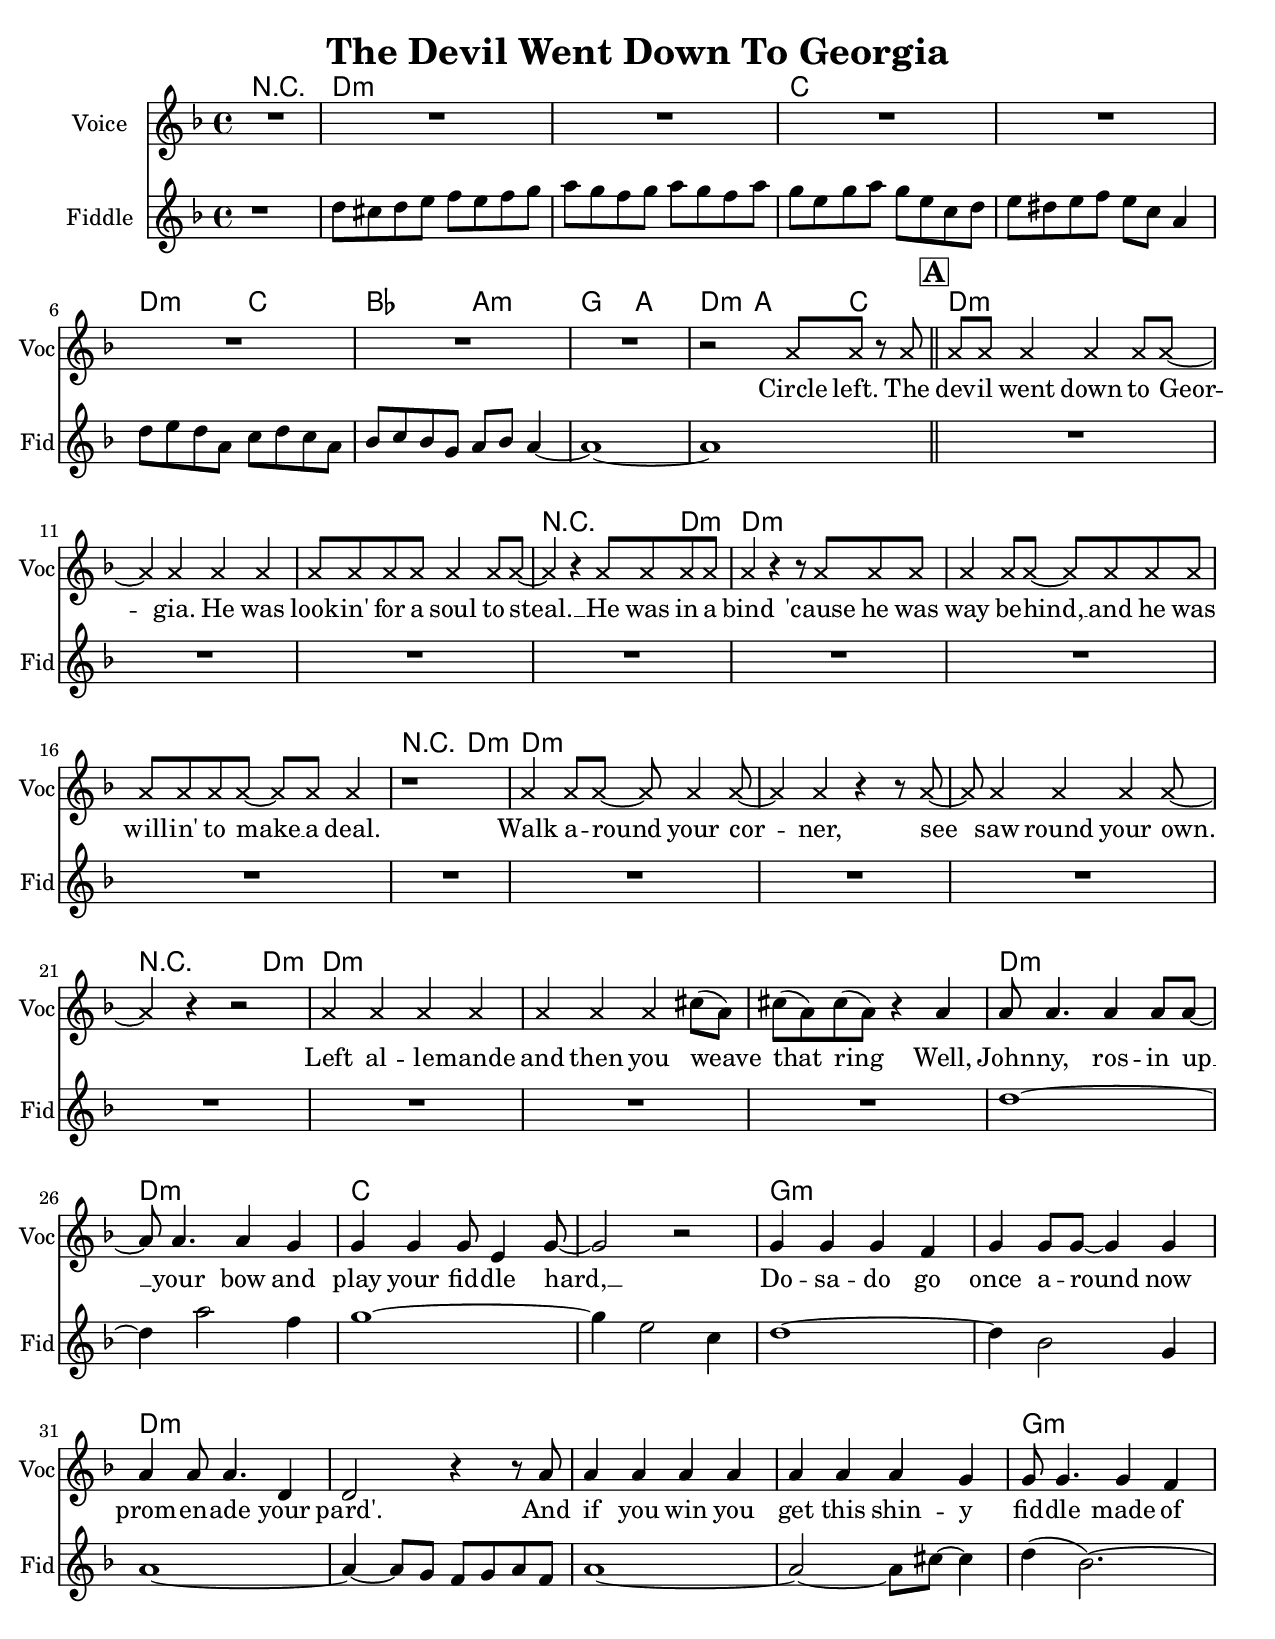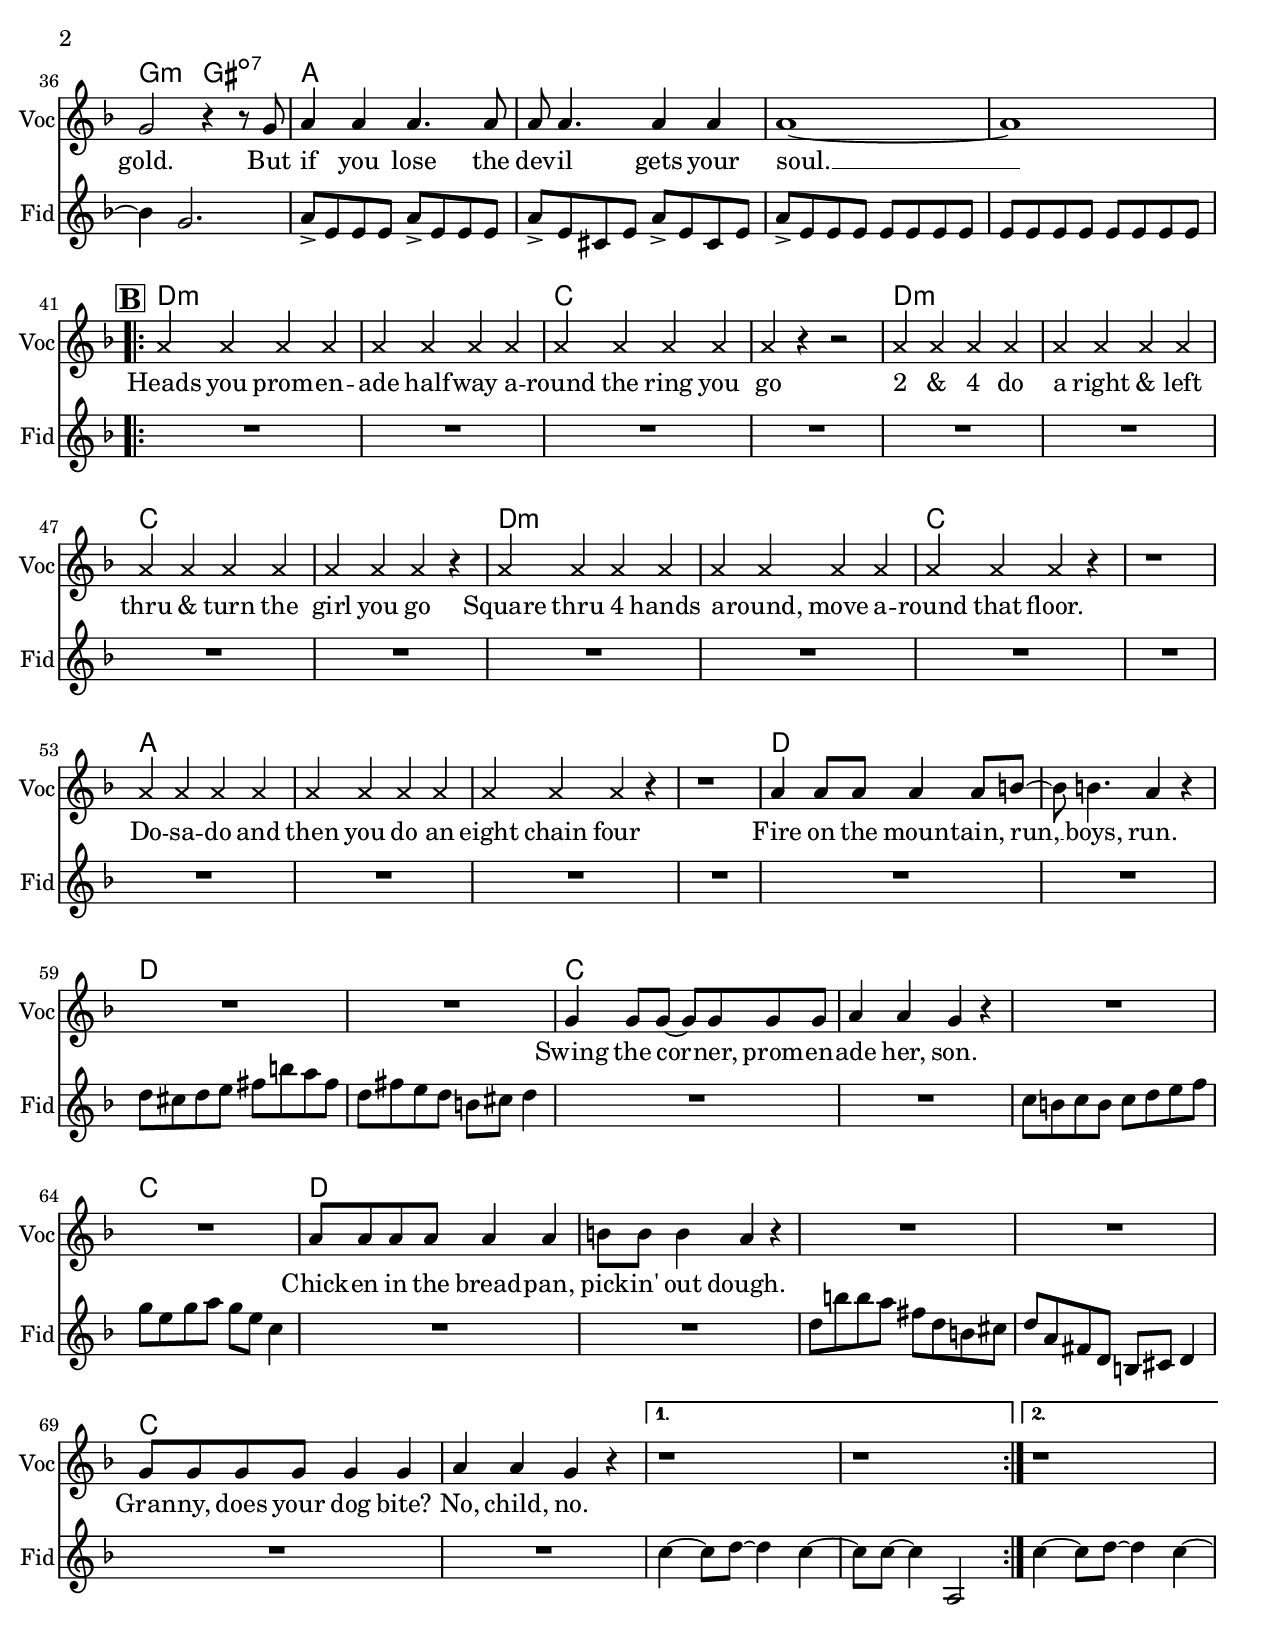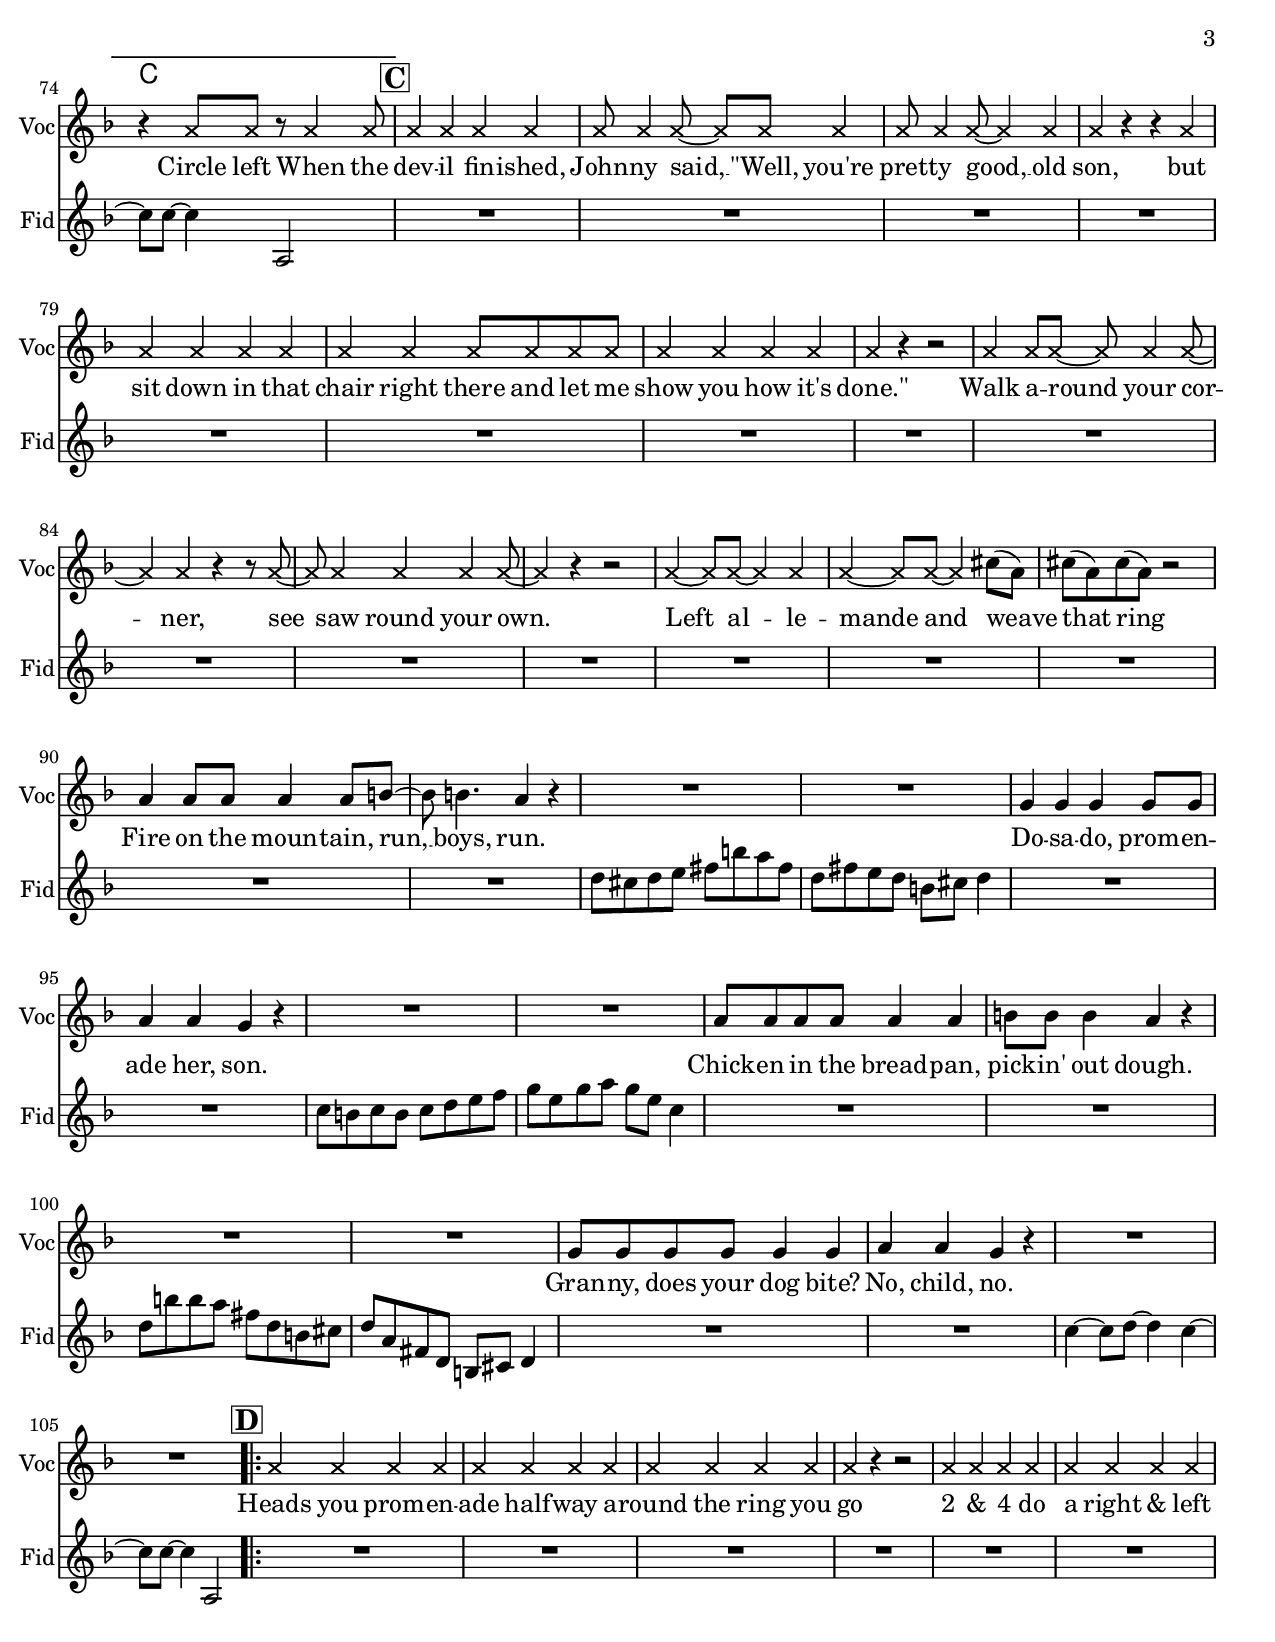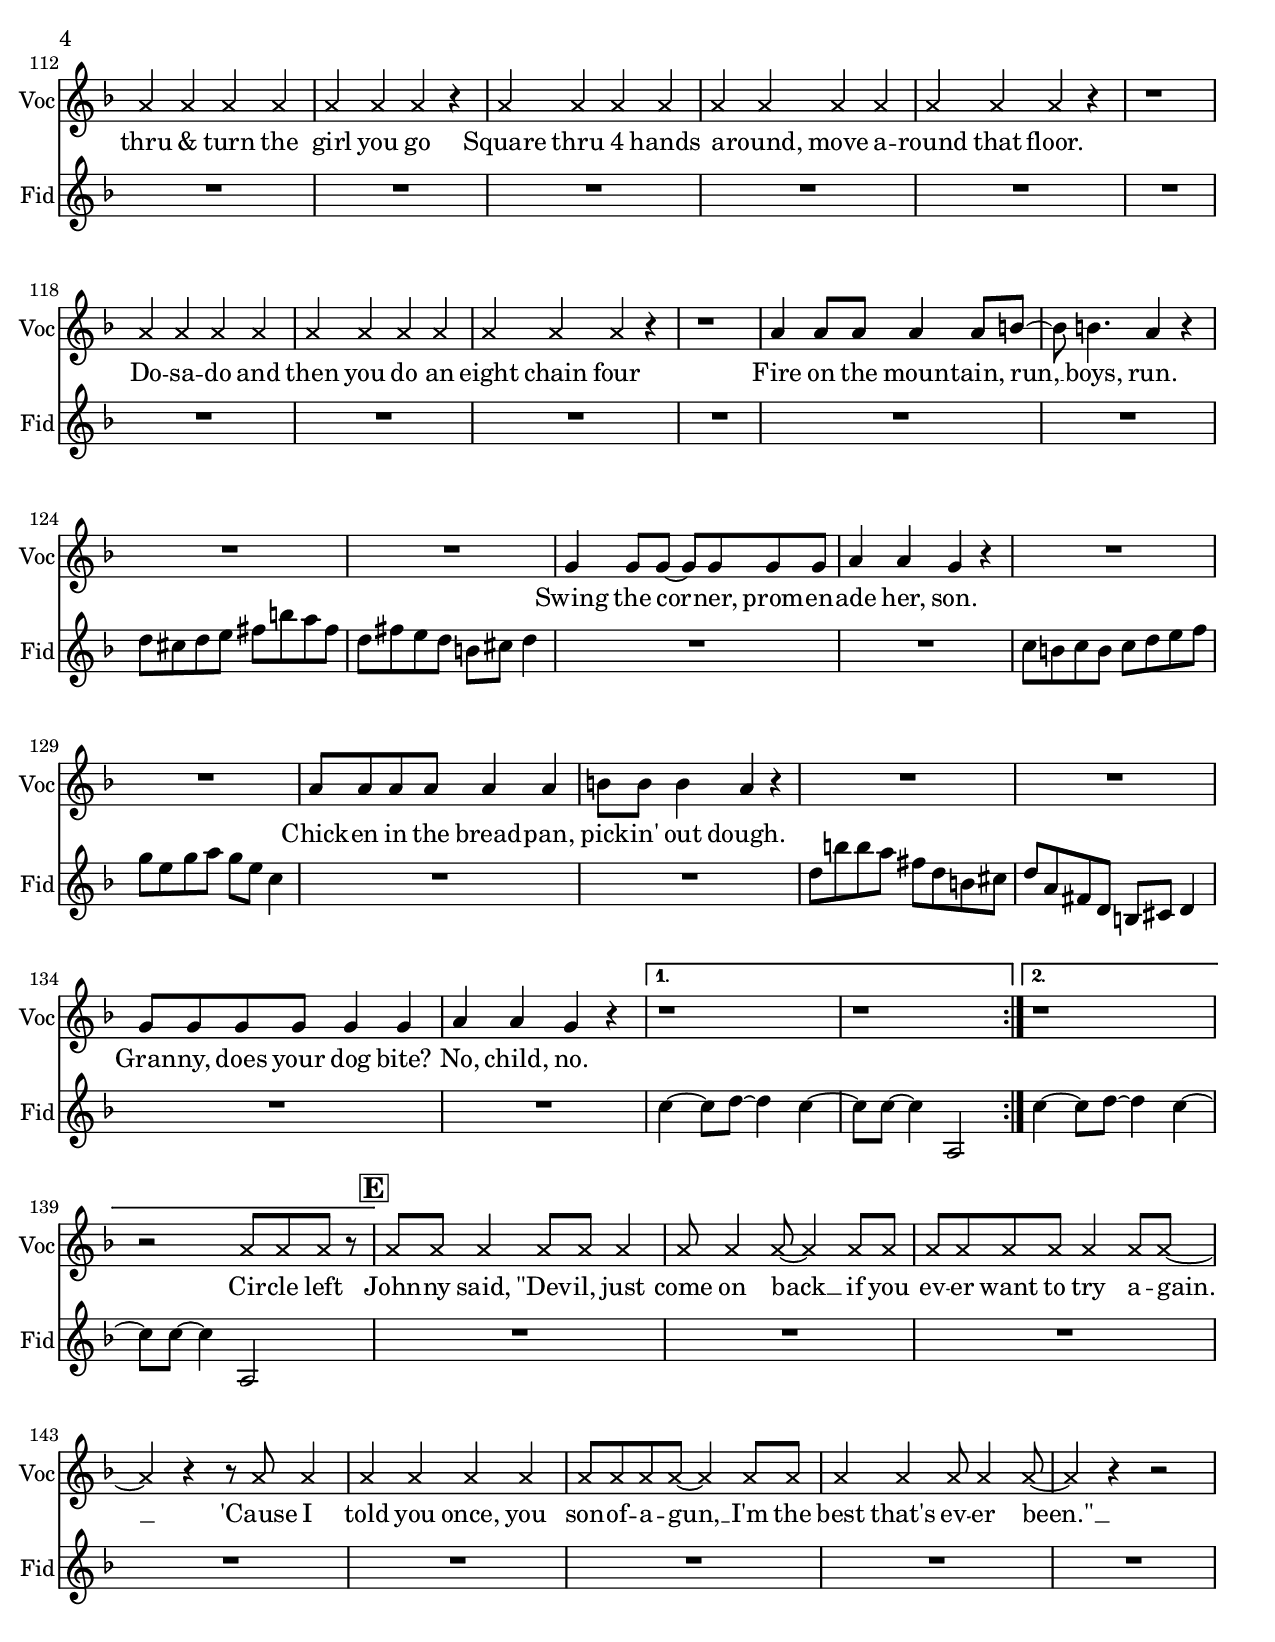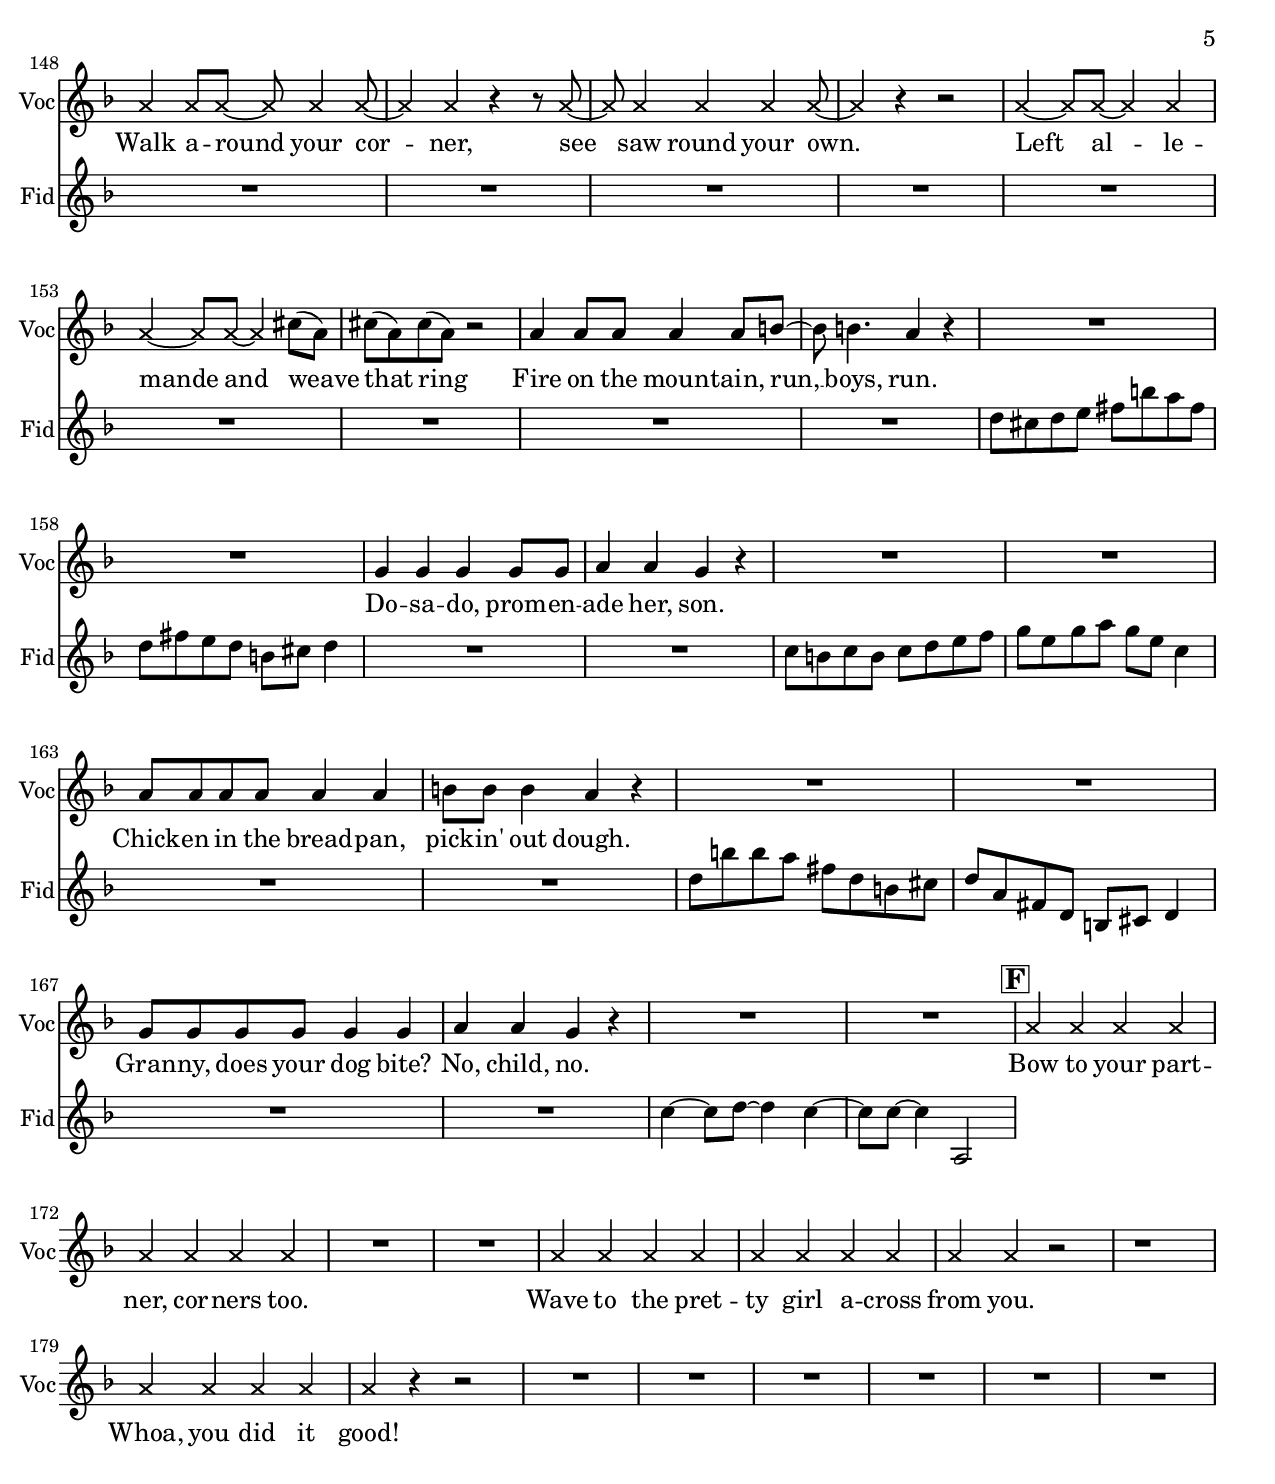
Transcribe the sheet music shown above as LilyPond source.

\version "2.6.3"
\header {
  title = "The Devil Went Down To Georgia"
  meter = 132
}
#(set-default-paper-size "letter")

% 105 measures = 204 seconds = 1.943 s/measure (measure=4 beats) = 123 bpm
% 7:41=461 seconds = 9 + (32 * 7) + 8 = 241 measures = 125.5 bpm

% drums (4 equal beats) 0-2.2s   1 measure
% intro (2.2-17.5)               8 measures
% opener (17.5s)                32 measures
%   steal 24     4 measures
%   deal 31      8 measures
%   left 40      8 measures
%   well johnny.. (48s) 8 measures
% figure (1:19)                 32 measures
%   square thru 1:35
%   1:42 dosado
%   1:51 fire
%   2:06 chicken
%   2:14 granny  8 measures
% figure 2:22                   32 measures
%   2:53 fire
% middle break (3:24)
%   3:56 fire

% KEY CHANGES from d minor to d major between "fire on the mountain" and
% "granny does your dog bite" (also for "but if you lose the devil gets
% your soul") but we're going to keep the key signature as d minor to
% reduce the reader's confusion.

melodyfigure = \relative c'' {
  \override NoteHead #'style = #'cross
  a4 a a a | a a a a | a a a a | a r4 r2 | % XXX FIXME
  a4 a a a | a a a a | a a a a | a a a r4 | % XXX FIXME
  a4 a a a | a a a a | a a a r4 | r1 | % XXX FIXME
  a4 a a a | a a a a | a a a r4 | r1 | % XXX FIXME
  \revert NoteHead #'style 
% chorus
  a4 a8 a8 a4 a8 b~ | b b4. a4 r4 | R1*2 |
  g4 g8 g8 ~ g8 g8 g8 g | a4 a g r4 | R1*2 |
  a8 a a a a4 a4 | b8 b b4 a4 r4 | R1*2 |
  g8 g g g g4 g | a4 a g r4 | % skip last two measures (pickup)
}
melody = \relative c'' {
  \key d \minor
  \set Score.markFormatter = #format-mark-box-letters
  
  R1 | % first measure: 4 drum beats
  R1*7 | % intro
  \override NoteHead #'style = #'cross
  r2 a8 a r8 a | % pickup measure
% OPENER
  \bar "||" \mark\default
  a8 a a4 a4 a8 a ~ | a4 a a a | a8 a a a a4 a8 a ~ | a4 r4 a8 a a a |
  a4 r4 r8 a8 a a | a4 a8 a ~ a a a a | a a a a ~ a a a4 | r1 |
  a4 a8 a ~ a a4 a8 ~ | a4 a4 r4 r8 a8 ~ | a8 a4 a4 a4 a8 ~ | a4 r4 r2 |
  a4 a a a | a a a \revert NoteHead #'style cis8(a) | cis8(a) cis(a) r4 a4 |

% chorus
  a8 a4. a4 a8 a ~ | a8 a4. a4 g | g g g8 e4 g8 ~ | g2 r2 |
  g4 g g f | g g8 g ~ g4 g | a4 a8 a4. d,4 | d2 r4 r8 a'8 |
  a4 a a a | a a a g | g8 g4. g4 f | g2 r4 r8 g8 |
  a4 a a4. a8 | a8 a4. a4 a | a1 ~ | a1 |

% FIGURE
  \repeat volta 2 { \mark\default
    \melodyfigure
  }
  \alternative {
    { r1 r1 }
    { \override NoteHead #'style = #'cross
      r1 r4 a8 a r8 a4 a8
      \revert NoteHead #'style
    }
  }

% MIDDLE BREAK
  \mark\default
  \override NoteHead #'style = #'cross
  a4 a a a | a8 a4 a8 ~ a a a4 | a8 a4 a8 ~ a4 a | a r4 r4 a |
  a4 a a a | a a a8 a a a | a4 a a a | a r4 r2 |
  a4 a8 a ~ a a4 a8 ~ | a4 a4 r4 r8 a8 ~ | a8 a4 a4 a4 a8 ~ | a4 r4 r2 |
  a4 ~ a8 a8 ~ a4 a | a ~ a8 a ~ a4 \revert NoteHead #'style cis8(a) | cis8(a) cis(a) r2 |

% chorus
  a4 a8 a8 a4 a8 b~ | b b4. a4 r4 | R1*2 |
  g4 g g g8 g | a4 a g r4 | R1*2 |
  a8 a a a a4 a4 | b8 b b4 a4 r4 | R1*2 |
  g8 g g g g4 g | a4 a g r4 | R1*2 |

% FIGURE
  \repeat volta 2 { \mark\default
    \melodyfigure
  }
  \alternative {
    { r1 r1 }
    { \override NoteHead #'style = #'cross
      r1 r2 a8 a a r8
      \revert NoteHead #'style
    }
  }

% CLOSER
  \mark\default
  \override NoteHead #'style = #'cross
  a8 a a4 a8 a a4 | a8 a4 a8 ~ a4 a8 a | a8 a a a a4 a8 a ~ | a4 r4 r8 a8 a4 |
  a4 a a a | a8 a a a ~ a4 a8 a | a4 a a8 a4 a8 ~ | a4 r4 r2 |
  a4 a8 a ~ a a4 a8 ~ | a4 a4 r4 r8 a8 ~ | a8 a4 a4 a4 a8 ~ | a4 r4 r2 |
  a4 ~ a8 a8 ~ a4 a | a4 ~ a8 a8 ~ a4 \revert NoteHead #'style cis8(a) | cis8(a) cis(a) r2 |
  % chorus
  a4 a8 a8 a4 a8 b~ | b b4. a4 r4 | R1*2 |
  g4 g g g8 g | a4 a g r4 | R1*2 |
  a8 a a a a4 a4 | b8 b b4 a4 r4 | R1*2 |
  g8 g g g g4 g | a4 a g r4 | R1*2 |

% TAG
  \mark\default
  \override NoteHead #'style = #'cross
  a4 a a a | a a a a | R1*2 | %% FIX ME
  a4 a a a | a a a a | a a r2 | r1 | %% FIX ME
  a4 a a a | a r4 r2 | R1*2 | %% FIXME
  R1*4
}


opener = \lyricmode { % 32 measures
  Circle left.
  The | dev -- il went down to Geor -- gia.
  He was | look -- in' for a soul to steal. __ %4
  He was in a | bind 'cause he was way be -- hind, __
  and he was will -- in' to make __ a deal. | %4
  Walk a -- round your cor -- ner, see saw round your own. | %4
  Left al -- le -- mande and then you weave that ring %4
% chorus
  Well, | John -- ny, ros -- in up __ your bow and play your fid -- dle hard, __
  Do -- sa -- do go once a -- round now prom -- en -- ade your pard'. %4
  And if you win you get this shin -- y fid -- dle made of gold. %4
  But if you lose the dev -- il gets your soul. __ %4
}

figure = \lyricmode { % 32 measures
  Heads you prom -- en -- ade half -- way a -- round the ring you go
  "2" "&" "4" do a right "&" left thru "&" turn the girl you go
  Square thru "4" hands a -- round, move a -- round that floor.
  Do -- sa -- do and then you do an eight chain four
  Fire on the moun -- tain, run, __ boys, run.
  Swing the cor -- ner, prom -- en -- ade her, son.
  Chick -- en in the bread -- pan, pick -- in' out dough.
  Gran -- ny, does your dog bite? No, child, no.
}

middle = \lyricmode { % 32 measures
  Circle left
  When the dev -- il fin -- ished, John -- ny said, __
  "\"Well," you're pret -- ty good, __ old son,
  but sit down in that chair right there
  and let me show you how it's "done.\""
  Walk a -- round your cor -- ner, see saw round your own.
  Left al -- le -- mande and weave that ring
  Fire on the moun -- tain, run, __ boys, run.
  Do -- sa -- do, prom -- en -- ade her, son.
  Chick -- en in the bread -- pan, pick -- in' out dough.
  Gran -- ny, does your dog bite? No, child, no.
}

closer = \lyricmode { % 32 measures
  Cir -- cle left
  John -- ny said, "\"Dev" -- il, just come on back __
  if you ev -- er want to try a -- gain. __
  'Cause I told you once, you son -- of -- a -- gun, __
  I'm the best that's ev -- er "been.\"" __
  Walk a -- round your cor -- ner, see saw round your own.
  Left al -- le -- mande and weave that ring
  Fire on the moun -- tain, run, __ boys, run.
  Do -- sa -- do, prom -- en -- ade her, son.
  Chick -- en in the bread -- pan, pick -- in' out dough.
  Gran -- ny, does your dog bite? No, child, no.
}

tagg = \lyricmode { % 16 measures
  Bow to your part -- ner, cor -- ners too. | % 4 measures
  Wave to the pret -- ty girl a -- cross from you. | % 4 measures
  Whoa, you did it good!  | % 4 measures
  r1*4 | % 4 measures
  \bar "|."
}

fiddle = \relative c'' {
  \set Staff.midiInstrument = "fiddle"
  \key d \minor
% drum intro
  r1 |
% fiddle intro
  d8 cis d e f e f g | a g f g a g f a |
  g8 e g a g e c d | e dis e f e c a4 |
  d8 e d a c d c a | bes c bes g a bes a4 ~ |
  a1 ~ | a1 |
% opener
  R1*15 |
  d1 ~ | d4 a'2 f4 |
  g1 ~ | g4 e2 c4 |
  d1 ~ | d4 bes2 g4 |
  a1 ~ | a4 ~ a8 g f g a f |
  a1 ~ | a2 ~ a8 cis8 ~ cis4 |
  d4( bes2.) ~ | bes4 g2. |
  a8-> e e e a-> e e e | a-> e cis e a-> e cis e |
  a8-> e e e e e e e | e e e e e e e e |
% figure
  \repeat unfold 2 {
    \repeat volta 2 {
      R1*16 |
      R1*2 | d'8 cis d e  fis b a fis | d fis e d  b cis d4
      R1*2 | c8 b c b  c d e f | g e g a  g e c4 |
      R1*2 | d8 b' b a  fis d b cis | d a fis d  b cis d4 |
      R1*2 |
    }\alternative {
      { c'4 ~ c8 d8 ~ d4 c4 ~ | c8 c ~ c4 a,2 | }
      { c'4 ~ c8 d8 ~ d4 c4 ~ | c8 c ~ c4 a,2 | }
    }
    R1*15 |
    R1*2 | d'8 cis d e  fis b a fis | d fis e d  b cis d4
    R1*2 | c8 b c b  c d e f | g e g a  g e c4 |
    R1*2 | d8 b' b a  fis d b cis | d a fis d  b cis d4 |
    R1*2 | c'4 ~ c8 d8 ~ d4 c4 ~ | c8 c ~ c4 a,2 |
  }
}

harmonies = \chordmode {
   \set Staff.midiInstrument = "pizzicato strings"
   r1 |
% intro
   d1*2:m | c1*2 |
   d2:m c | bes a:m |
   g a | d4:m a4. c4. |
% opener
   \set chordChanges = ##f
   d1*3:m | r2. d4:m | % up strum followed by down strum
   d1*3:m | r2. d4:m |
   d1*3:m | r2. d4:m |
   d1*3:m |
   d1:m |
   \set chordChanges = ##t
   d:m |
   c1 | c |
   g1:m | g:m |
   d1:m | d:m | d:m | d:m |
   g1:m | g2:m gis:dim7 |
   a2 a | a a | a a | a a |
% figure
   \repeat volta 2 {
   d1:m | d:m | c | c |
   d1:m | d:m | c | c |
   d1:m | d:m | c | c |
   a | a | a | a |

   d | d | d | d |
   c | c | c | c |
   d | d | d | d |
   c | c |
   }
   \alternative {
     { c1 c } { c1 c }
   }
% break  
}

\score {
  <<
    \context ChordNames {
      \set chordChanges = ##t
      \harmonies
    }
    \context Voice = melody {
      \set Staff.instrument = "Voice"
      \set Staff.instr = "Voc"
      \melody
    }
    \lyricsto melody \new Lyrics { \opener \figure \middle \figure \closer \tagg }
    \context Staff = fiddle {
      \set Staff.instrument = "Fiddle"
      \set Staff.instr = "Fid"
      \fiddle
    }
%    \context Staff = clarinet {
%      \set Staff.instrument = "Clarinet"
%      \set Staff.instr = "Cla"
%      \transpose bes c' << \fiddle >>
%    }
  >>
  \layout { }
}

\score {
% \unfoldRepeats
  \context PianoStaff <<
%    \context Staff=upper << r4\pianotop >>
%    \context Staff=lower << r4\f\pianobot >>
    \context Staff=chords <<r4\p\harmonies >>
    \context Staff=melody << r4\melody >>
    \context Staff=fiddle << r4\fiddle >>
%    \context Staff=alternate << r4\alternate >>
%    \context Staff=banjo << r4\banjo >>
%    \context Staff=bass << r4\bass >>
  >>
  \midi {
    \tempo 4=125
  }
}
